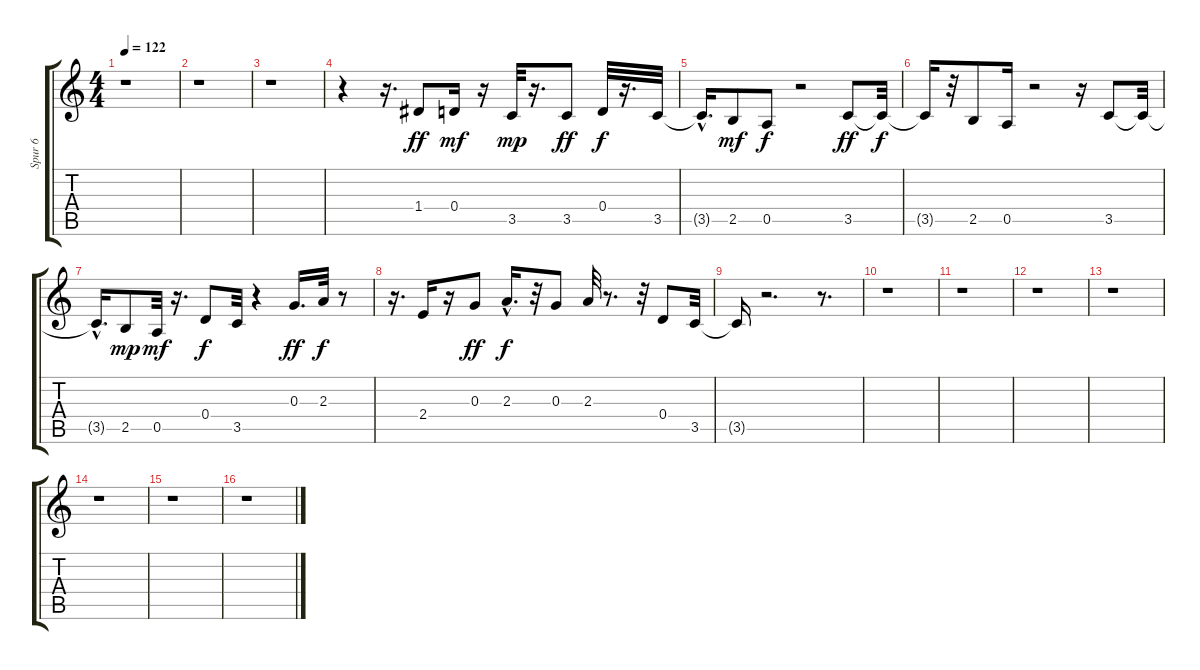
\track ("Spur 6" "Spur 6") {instrument electricguitarclean}
\staff {score tabs}
\tuning (E4 B3 G3 D3 A2 E2) {hide}
\ts (4 4)
\tempo 122
\clef g2
\ks c
r.1{dy f} |
r.1 |
r.1 |
r.4 r.16{d} 1.4.8{dy ff} 0.4.16{dy mf} r.16 3.5.32{dy mp} r.16{d} 3.5.8{dy ff} 0.4.32{dy f} r.16{d} 3.5.32 |
3.5{hac t}.16{d} 2.5.8{dy mf} 0.5.8{dy f} r.2 3.5.8{dy ff} 3.5{t}.32{dy f} |
3.5{t}.16 r.32 2.5.8 0.5.16 r.2 r.16 3.5.8 3.5{t}.32 |
3.5{hac t}.16{d} 2.5.8{dy mp} 0.5.32{dy mf} r.16{d} 0.4.8{dy f} 3.5.32 r.4 0.3.16{d dy ff} 2.3.32{dy f} r.8 |
r.16{d} 2.4.16 r.16 0.3.8{dy ff} 2.3{hac}.16{d dy f} r.32 0.3.8 2.3.32 r.8{d} r.32 0.4.8 3.5.32 |
3.5{t}.16 r.2{d} r.8{d} |
r.1 |
r.1 |
r.1 |
r.1 |
r.1 |
r.1 |
r.1
